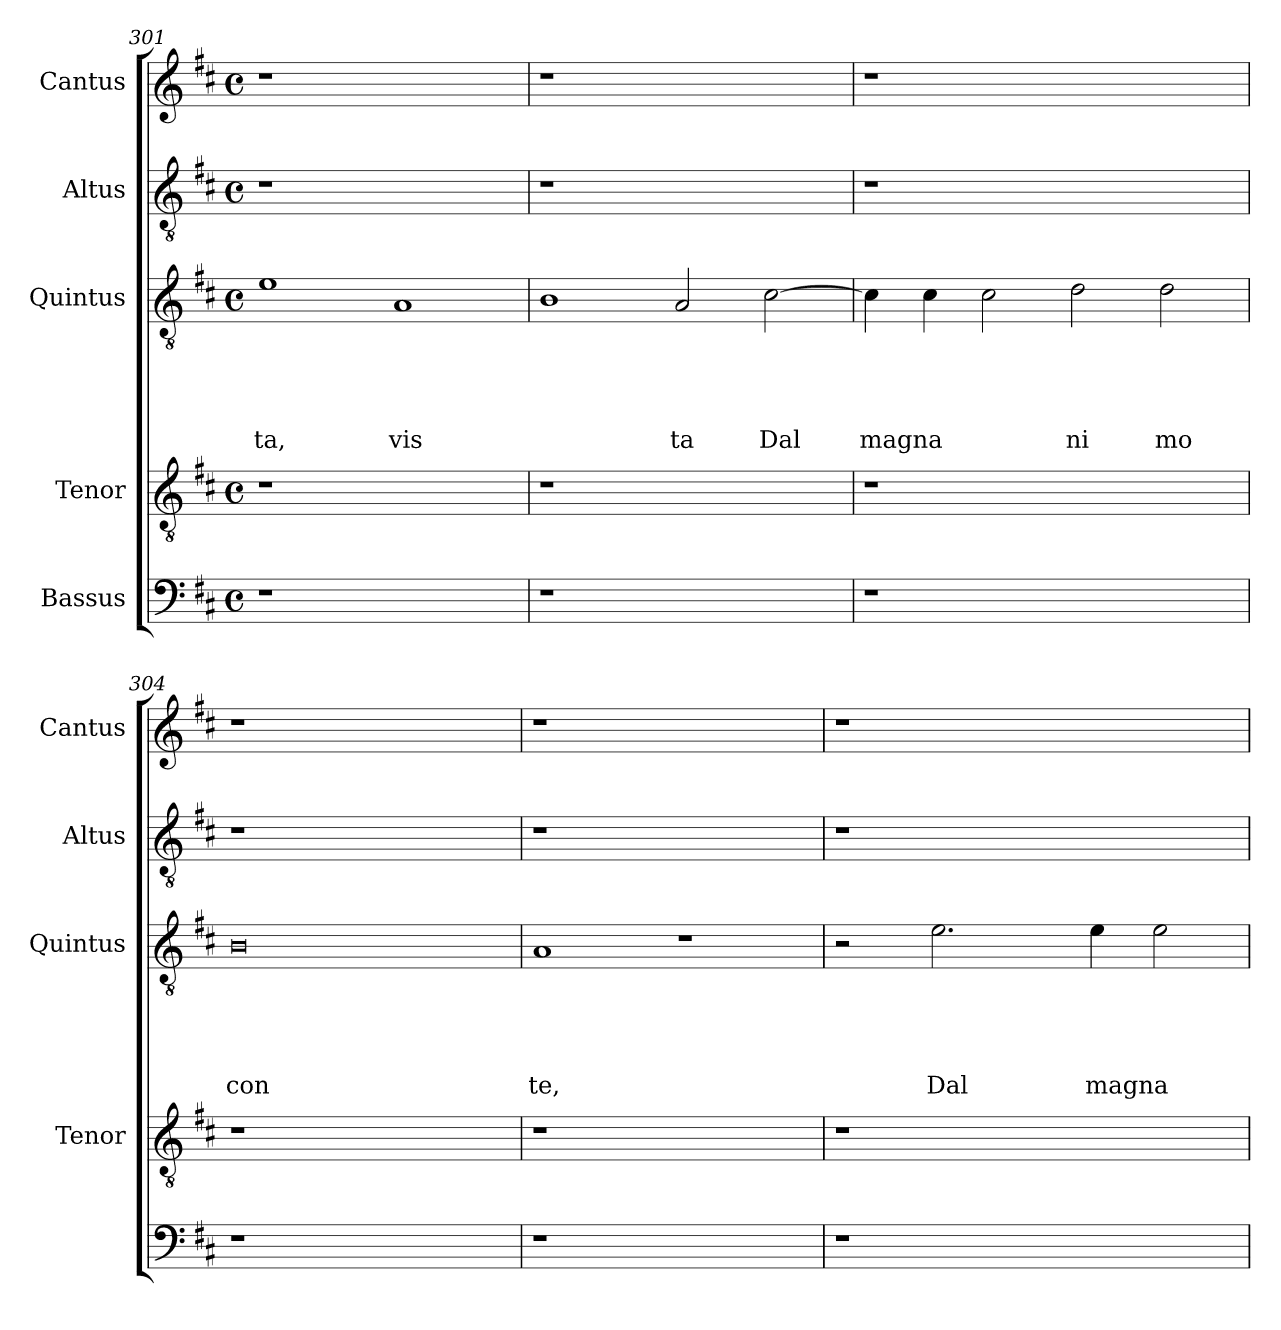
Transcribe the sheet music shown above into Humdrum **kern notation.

**kern	**kern	**kern	**text	**text	**text	**text	**text	**kern	**kern
*part5	*part4	*part3	*part3	*part3	*part3	*part3	*part3	*part2	*part1
*staff5	*staff4	*staff3	*staff3	*staff3	*staff3	*staff3	*staff3	*staff2	*staff1
*I"Bassus	*I"Tenor	*I"Quintus	*	*	*	*	*	*I"Altus	*I"Cantus
*	*I'Tenor	*I'Quintus	*	*	*	*	*	*I'Altus	*I'Cantus
!!LO:LB:g=z
*clefF4	*clefGv2	*clefGv2	*	*	*	*	*	*clefGv2	*clefG2
*k[f#c#]	*k[f#c#]	*k[f#c#]	*	*	*	*	*	*k[f#c#]	*k[f#c#]
*D:	*D:	*D:	*	*	*	*	*	*D:	*D:
*M4/4	*M4/4	*M4/4	*	*	*	*	*	*M4/4	*M4/4
*met(c)	*met(c)	*met(c)	*	*	*	*	*	*met(c)	*met(c)
=301	=301	=301	=301	=301	=301	=301	=301	=301	=301
!	!	!	!	!	!	!	!LO:LY:b	!	!
1r	1r	1e	.	.	.	.	ta,	1r	1r
!	!	!	!	!	!	!	!LO:LY:b	!	!
1ryy	1ryy	1A	.	.	.	.	vis	1ryy	1ryy
=302	=302	=302	=302	=302	=302	=302	=302	=302	=302
1r	1r	1B	.	.	.	.	.	1r	1r
!	!	!	!	!	!	!	!LO:LY:b	!	!
1ryy	1ryy	2A/	.	.	.	.	ta	1ryy	1ryy
!	!	!	!	!	!	!	!LO:LY:b	!	!
.	.	[>2c#\	.	.	.	.	Dal	.	.
=303	=303	=303	=303	=303	=303	=303	=303	=303	=303
!	!	!	!	!	!	!	!LO:LY:b	!	!
1r	1r	4c#\]	.	.	.	.	magna	1r	1r
.	.	4c#\	.	.	.	.	.	.	.
.	.	2c#\	.	.	.	.	.	.	.
!	!	!	!	!	!	!	!LO:LY:b	!	!
1ryy	1ryy	2d\	.	.	.	.	ni	1ryy	1ryy
!	!	!	!	!	!	!	!LO:LY:b	!	!
.	.	2d\	.	.	.	.	mo	.	.
=304	=304	=304	=304	=304	=304	=304	=304	=304	=304
!	!	!	!	!	!	!	!LO:LY:b	!	!
1r	1r	0B	.	.	.	.	con	1r	1r
1ryy	1ryy	.	.	.	.	.	.	1ryy	1ryy
=305	=305	=305	=305	=305	=305	=305	=305	=305	=305
!	!	!	!	!	!	!	!LO:LY:b	!	!
1r	1r	1A	.	.	.	.	te,	1r	1r
1ryy	1ryy	1r	.	.	.	.	.	1ryy	1ryy
=306	=306	=306	=306	=306	=306	=306	=306	=306	=306
1r	1r	2r	.	.	.	.	.	1r	1r
!	!	!	!	!	!	!	!LO:LY:b	!	!
.	.	2.e\	.	.	.	.	Dal	.	.
1ryy	1ryy	.	.	.	.	.	.	1ryy	1ryy
!	!	!	!	!	!	!	!LO:LY:b	!	!
.	.	4e\	.	.	.	.	magna	.	.
.	.	2e\	.	.	.	.	.	.	.
=	=	=	=	=	=	=	=	=	=
*-	*-	*-	*-	*-	*-	*-	*-	*-	*-
